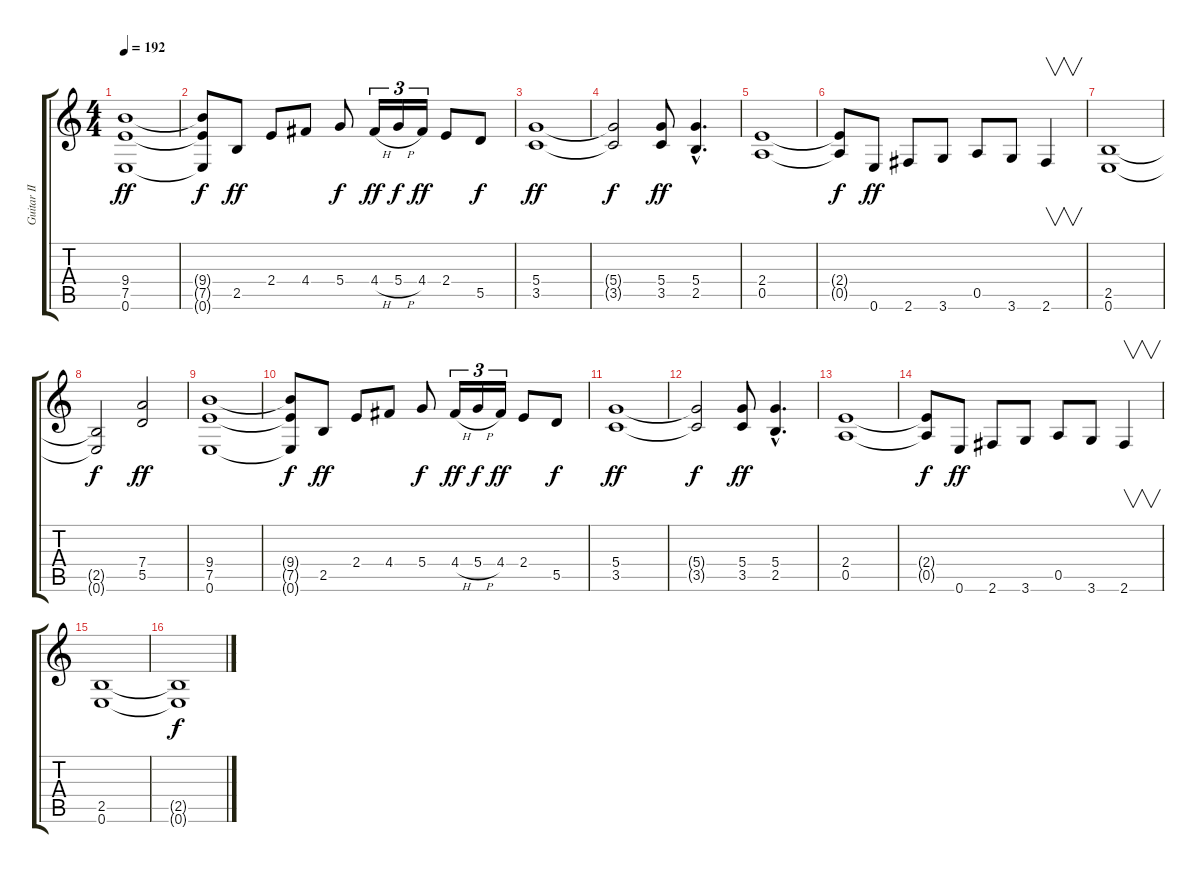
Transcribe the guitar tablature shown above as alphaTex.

\track ("Guitar II" "Guitar II") {instrument distortionguitar}
\staff {score tabs}
\tuning (E4 B3 G3 D3 A2 E2) {hide}
\ts (4 4)
\tempo 192
\tempo 126
\tempo 192
\clef g2
\ks c
(9.4 7.5 0.6).1{dy ff instrument distortionguitar} |
(9.4{t} 7.5{t} 0.6{t}).8{dy f} 2.5.8{dy ff} 2.4.8 4.4.8 5.4.8{dy f} 4.4{h}.16{tu (3 2) dy ff} 5.4{h}.16{tu (3 2) dy f} 4.4.16{tu (3 2) dy ff} 2.4.8 5.5.8{dy f} |
(5.4 3.5).1{dy ff} |
(5.4{t} 3.5{t}).2{dy f} (5.4 3.5).8{dy ff} (5.4{hac} 2.5{hac}).4{d} |
(2.4 0.5).1 |
(2.4{t} 0.5{t}).8{dy f} 0.6.8{dy ff} 2.6.8 3.6.8 0.5.8 3.6.8 2.6.4{v} |
(2.5 0.6).1 |
(2.5{t} 0.6{t}).2{dy f} (7.4 5.5).2{dy ff} |
(9.4 7.5 0.6).1 |
(9.4{t} 7.5{t} 0.6{t}).8{dy f} 2.5.8{dy ff} 2.4.8 4.4.8 5.4.8{dy f} 4.4{h}.16{tu (3 2) dy ff} 5.4{h}.16{tu (3 2) dy f} 4.4.16{tu (3 2) dy ff} 2.4.8 5.5.8{dy f} |
(5.4 3.5).1{dy ff} |
(5.4{t} 3.5{t}).2{dy f} (5.4 3.5).8{dy ff} (5.4{hac} 2.5{hac}).4{d} |
(2.4 0.5).1 |
(2.4{t} 0.5{t}).8{dy f} 0.6.8{dy ff} 2.6.8 3.6.8 0.5.8 3.6.8 2.6.4{v} |
(2.5 0.6).1 |
(2.5{t} 0.6{t}).1{dy f}
